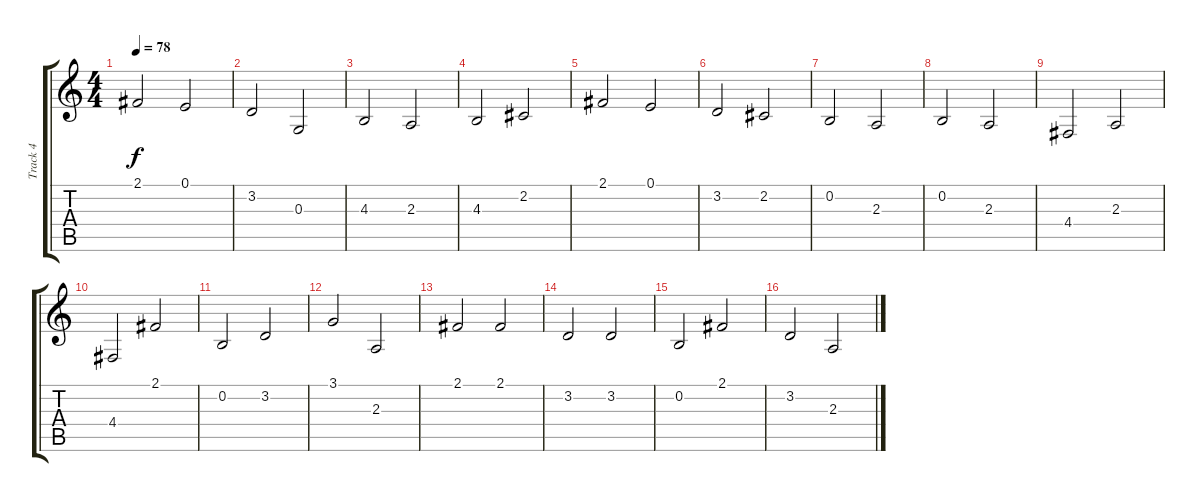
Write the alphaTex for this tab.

\track ("Track 4" "Track 4") {instrument viola}
\staff {score tabs}
\tuning (E4 B3 G3 D3 A2 D2) {hide}
\ts (4 4)
\tempo 78
\clef g2
\ks c
2.1.2{dy f} 0.1.2 |
3.2.2 0.3.2 |
4.3.2 2.3.2 |
4.3.2 2.2.2 |
2.1.2 0.1.2 |
3.2.2 2.2.2 |
0.2.2 2.3.2 |
0.2.2 2.3.2 |
4.4.2 2.3.2 |
4.4.2 2.1.2 |
0.2.2 3.2.2 |
3.1.2 2.3.2 |
2.1.2 2.1.2 |
3.2.2 3.2.2 |
0.2.2 2.1.2 |
3.2.2 2.3.2
